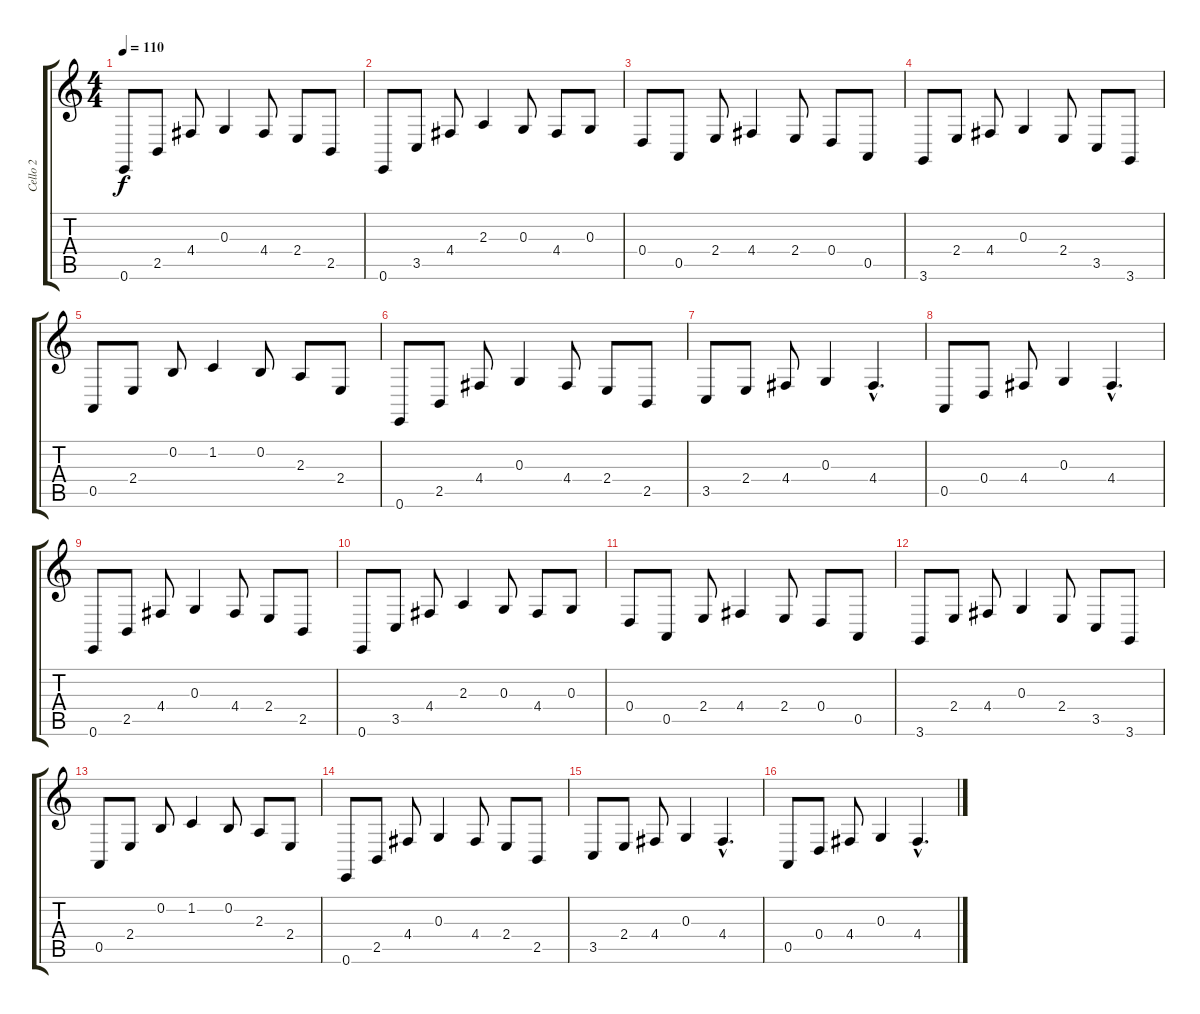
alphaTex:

\track ("Cello 2" "Cello 2") {instrument cello}
\staff {score tabs}
\tuning (E4 B3 G3 D3 A2 E2) {hide}
\ts (4 4)
\tempo 110
\clef g2
\ks c
0.6.8{dy f} 2.5.8 4.4.8 0.3.4 4.4.8 2.4.8 2.5.8 |
0.6.8 3.5.8 4.4.8 2.3.4 0.3.8 4.4.8 0.3.8 |
0.4.8 0.5.8 2.4.8 4.4.4 2.4.8 0.4.8 0.5.8 |
3.6.8 2.4.8 4.4.8 0.3.4 2.4.8 3.5.8 3.6.8 |
0.5.8 2.4.8 0.2.8 1.2.4 0.2.8 2.3.8 2.4.8 |
0.6.8 2.5.8 4.4.8 0.3.4 4.4.8 2.4.8 2.5.8 |
3.5.8 2.4.8 4.4.8 0.3.4 4.4{hac}.4{d} |
0.5.8 0.4.8 4.4.8 0.3.4 4.4{hac}.4{d} |
0.6.8 2.5.8 4.4.8 0.3.4 4.4.8 2.4.8 2.5.8 |
0.6.8 3.5.8 4.4.8 2.3.4 0.3.8 4.4.8 0.3.8 |
0.4.8 0.5.8 2.4.8 4.4.4 2.4.8 0.4.8 0.5.8 |
3.6.8 2.4.8 4.4.8 0.3.4 2.4.8 3.5.8 3.6.8 |
0.5.8 2.4.8 0.2.8 1.2.4 0.2.8 2.3.8 2.4.8 |
0.6.8 2.5.8 4.4.8 0.3.4 4.4.8 2.4.8 2.5.8 |
3.5.8 2.4.8 4.4.8 0.3.4 4.4{hac}.4{d} |
0.5.8 0.4.8 4.4.8 0.3.4 4.4{hac}.4{d}
